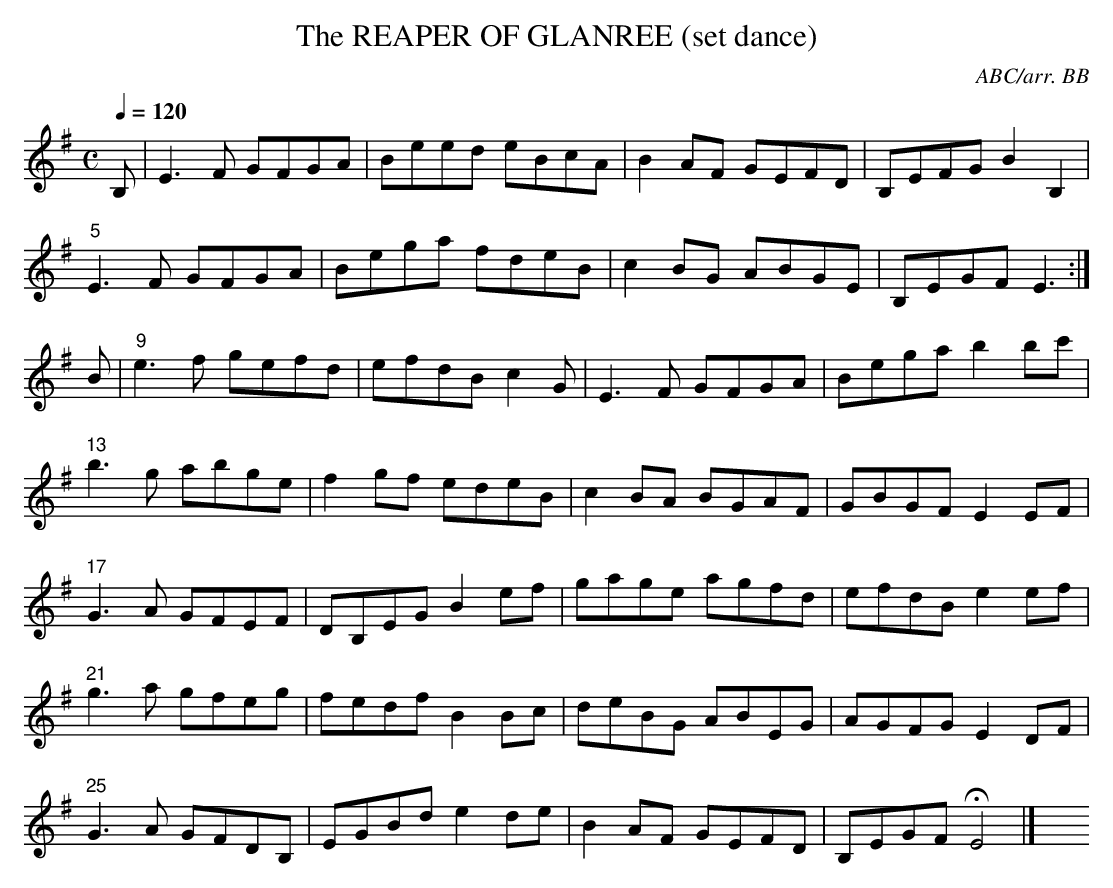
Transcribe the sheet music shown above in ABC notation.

X:1
T:REAPER OF GLANREE (set dance), The
C:ABC/arr. BB
M:C
Q:1/4=120
L:1/8
K:Em
B,|E3F GFGA|Beed eBcA|B2AF GEFD|B,EFG B2B,2|
"5"E3F GFGA|Bega fdeB|c2BG ABGE|B,EGF E3 :|
B|"9"e3f gefd|efdB c2G|E3F GFGA|Bega b2bc'|
"13"b3g abge|f2gf edeB|c2BA BGAF|GBGF E2EF|
"17"G3A GFEF|DB,EG B2ef|gage agfd|efdB e2ef|
"21"g3a gfeg|fedf B2Bc|deBG ABEG|AGFG E2DF|
"25"G3A GFDB,|EGBd e2de|B2AF GEFD|B,EGF HE4 |]x
